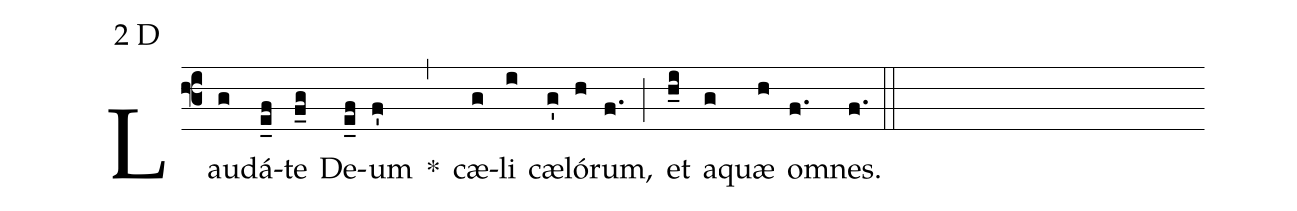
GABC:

mode:2 D;
%%
(f3) Lau(g)dá(e_f)te(f_g) De(e_f)um(f') *(,) cæ(g)li(i) cæ(g')ló(h)rum,(f.) (;) et(h_i) a(g)quæ(h) o(f.)mnes.(f.) (::)
